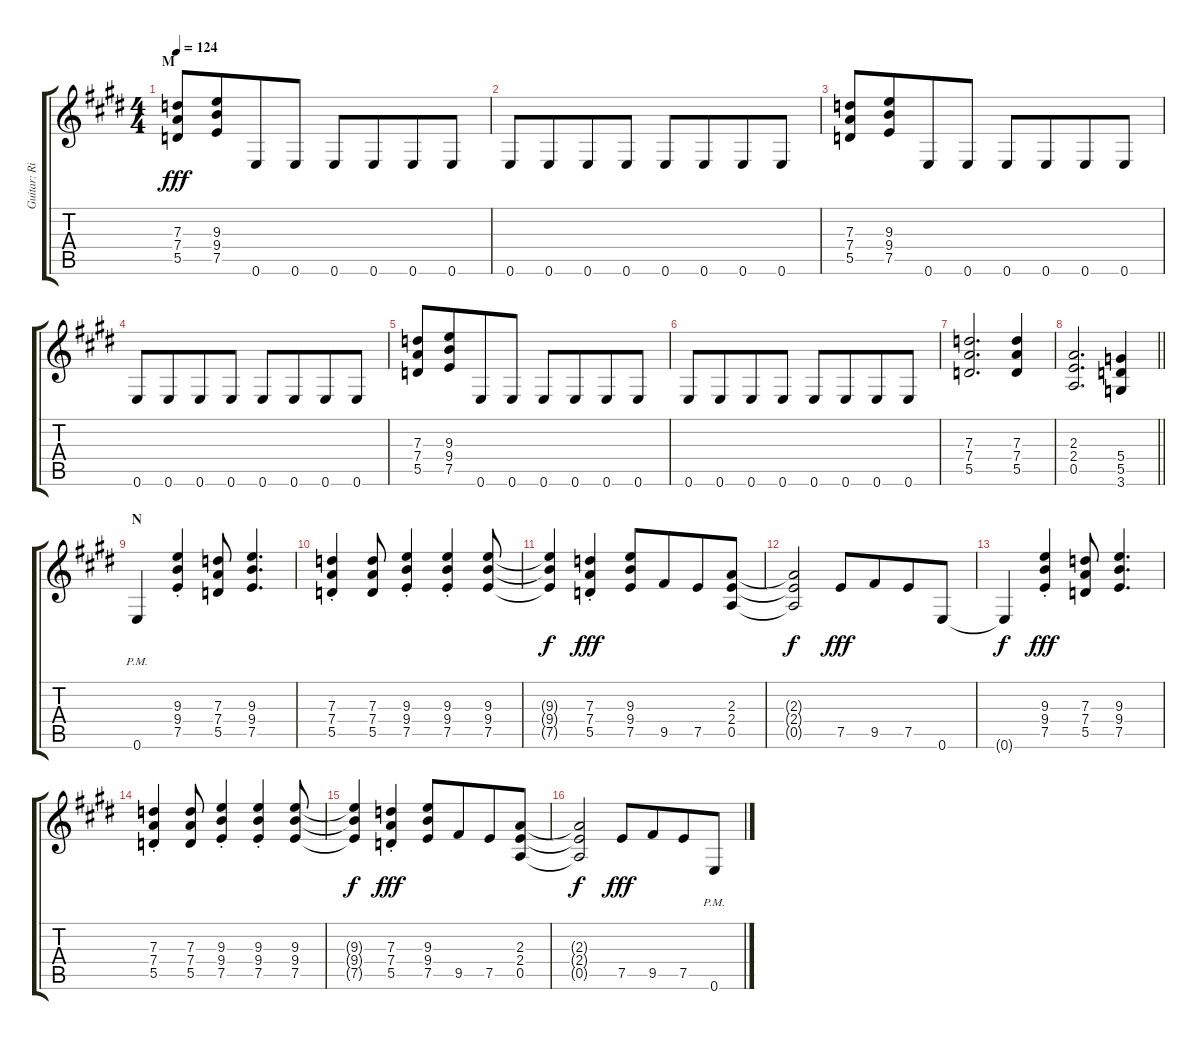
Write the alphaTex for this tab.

\track ("Guitar: Rik" "Guitar: Ri") {instrument distortionguitar}
\staff {score tabs}
\tuning (E4 B3 G3 D3 A2 E2) {hide}
\ts (4 4)
\section ("" "M")
\tempo 124
\clef g2
\ks e
(7.3 7.4 5.5).8{dy fff} (9.3 9.4 7.5).8{beam merge} 0.6.8 0.6.8 0.6.8 0.6.8{beam merge} 0.6.8 0.6.8 |
0.6.8 0.6.8{beam merge} 0.6.8 0.6.8 0.6.8 0.6.8{beam merge} 0.6.8 0.6.8 |
(7.3 7.4 5.5).8 (9.3 9.4 7.5).8{beam merge} 0.6.8 0.6.8 0.6.8 0.6.8{beam merge} 0.6.8 0.6.8 |
0.6.8 0.6.8{beam merge} 0.6.8 0.6.8 0.6.8 0.6.8{beam merge} 0.6.8 0.6.8 |
(7.3 7.4 5.5).8 (9.3 9.4 7.5).8{beam merge} 0.6.8 0.6.8 0.6.8 0.6.8{beam merge} 0.6.8 0.6.8 |
0.6.8 0.6.8{beam merge} 0.6.8 0.6.8 0.6.8 0.6.8{beam merge} 0.6.8 0.6.8 |
(7.3 7.4 5.5).2{d} (7.3 7.4 5.5).4 |
\barLineRight lightlight
(2.3 2.4 0.5).2{d} (5.4 5.5 3.6).4 |
\section ("" "N")
0.6{pm}.4 (9.3{st} 9.4{st} 7.5{st}).4 (7.3 7.4 5.5).8 (9.3 9.4 7.5).4{d} |
(7.3{st} 7.4{st} 5.5{st}).4 (7.3 7.4 5.5).8 (9.3{st} 9.4{st} 7.5{st}).4 (9.3{st} 9.4{st} 7.5{st}).4 (9.3 9.4 7.5).8 |
(9.3{t} 9.4{t} 7.5{t}).4{dy f} (7.3{st} 7.4{st} 5.5{st}).4{dy fff} (9.3 9.4 7.5).8 9.5.8{beam merge} 7.5.8 (2.3 2.4 0.5).8 |
(2.3{t} 2.4{t} 0.5{t}).2{dy f} 7.5.8{dy fff} 9.5.8{beam merge} 7.5.8 0.6.8 |
0.6{t}.4{dy f} (9.3{st} 9.4{st} 7.5{st}).4{dy fff} (7.3 7.4 5.5).8 (9.3 9.4 7.5).4{d} |
(7.3{st} 7.4{st} 5.5{st}).4 (7.3 7.4 5.5).8 (9.3{st} 9.4{st} 7.5{st}).4 (9.3{st} 9.4{st} 7.5{st}).4 (9.3 9.4 7.5).8 |
(9.3{t} 9.4{t} 7.5{t}).4{dy f} (7.3{st} 7.4{st} 5.5{st}).4{dy fff} (9.3 9.4 7.5).8 9.5.8{beam merge} 7.5.8 (2.3 2.4 0.5).8 |
(2.3{t} 2.4{t} 0.5{t}).2{dy f} 7.5.8{dy fff} 9.5.8{beam merge} 7.5.8 0.6{pm}.8
